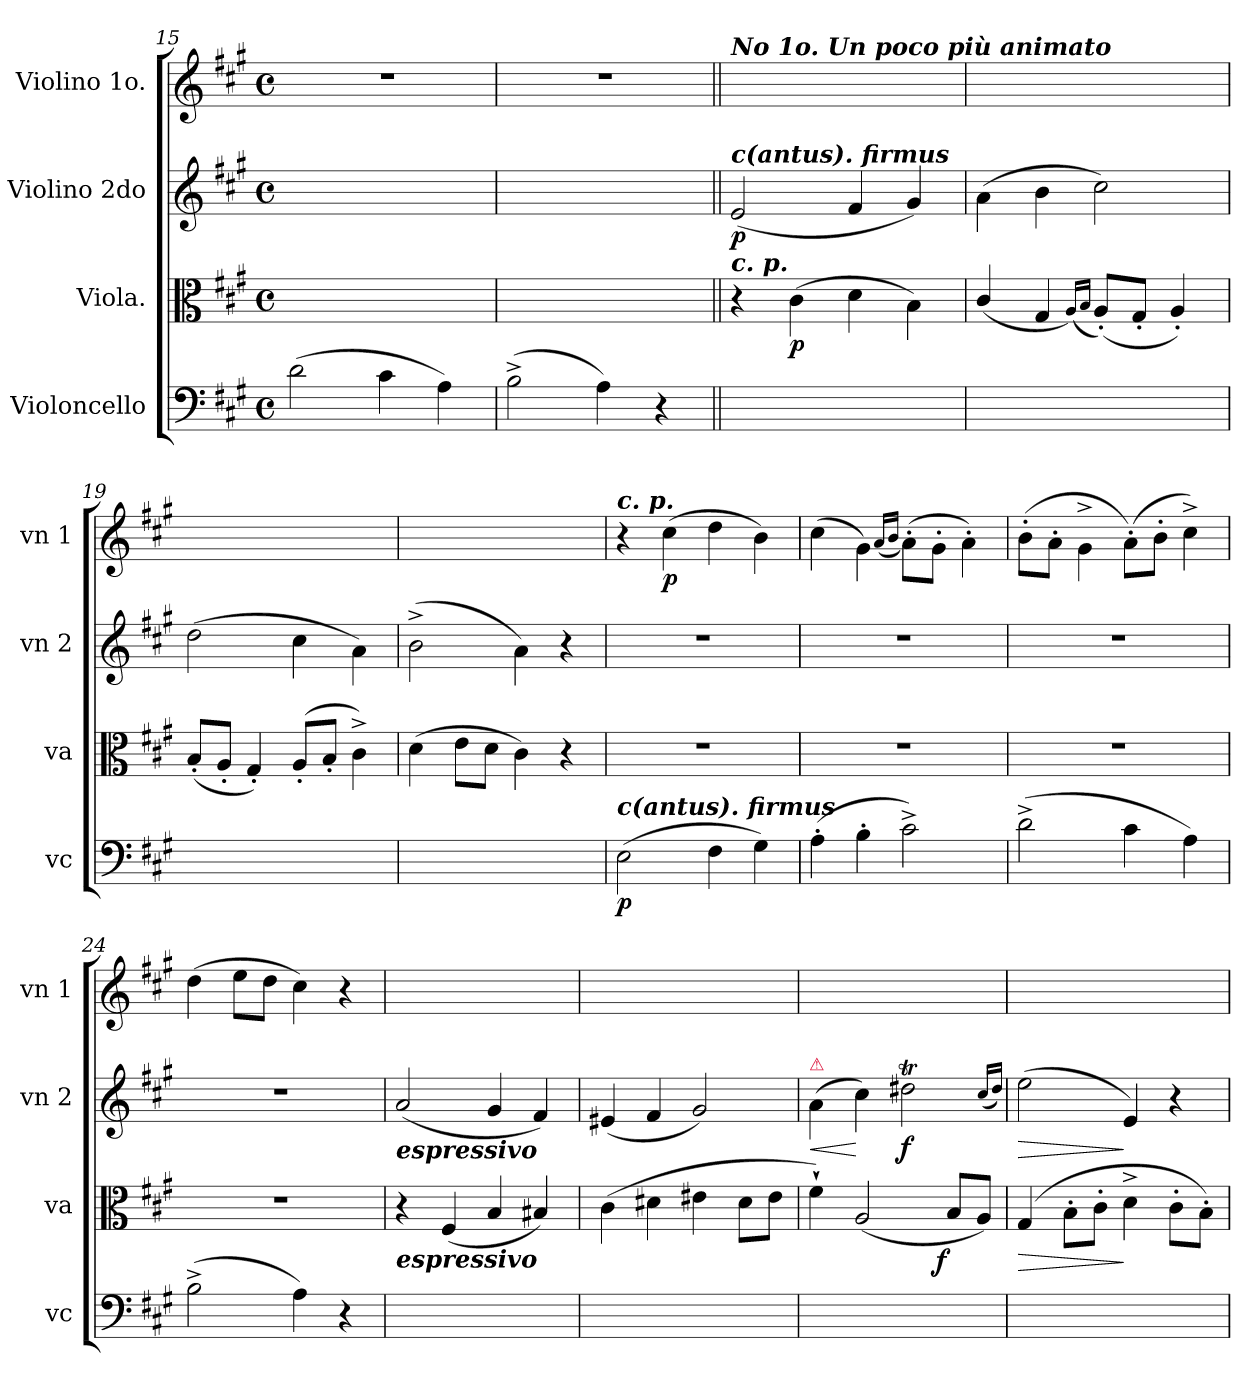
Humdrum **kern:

**kern	**dynam	**kern	**dynam	**kern	**dynam	**kern	**dynam
*part4	*part4	*part3	*part3	*part2	*part2	*part1	*part1
*staff4	*staff4	*staff3	*staff3	*staff2	*staff2	*staff1	*staff1
*I"Violoncello	*	*I"Viola.	*	*I"Violino 2do	*	*I"Violino 1o.	*
*I'vc	*	*I'va	*	*I'vn 2	*	*I'vn 1	*
*clefF4	*	*clefC3	*	*clefG2	*	*clefG2	*
*k[f#c#g#]	*	*k[f#c#g#]	*	*k[f#c#g#]	*	*k[f#c#g#]	*
*M4/4	*	*M4/4	*	*M4/4	*	*M4/4	*
*met(c)	*	*met(c)	*	*met(c)	*	*met(c)	*
=15	=15	=15	=15	=15	=15	=15	=15
(>2d\	.	1ryy	.	1ryy	.	1r	.
4c#\	.	.	.	.	.	.	.
4A\)	.	.	.	.	.	.	.
=16	=16	=16	=16	=16	=16	=16	=16
(>2B^<\	.	1ryy	.	1ryy	.	1r	.
4A\)	.	.	.	.	.	.	.
4r	.	.	.	.	.	.	.
=17||	=17||	=17||	=17||	=17||	=17||	=17||	=17||
!	!	!	!	!	!	!LO:TX:a:Bi:t=No 1o. Un poco più animato	!
!	!	!	!	!LO:TX:a:Bi:t=c(antus). firmus	!	!	!
!	!	!LO:TX:a:Bi:t=c. p.	!	!	!	!	!
1ryy	.	4r	.	(<2e/	p	1ryy	.
.	.	(>4c#\	p	.	.	.	.
.	.	4d\	.	4f#/	.	.	.
.	.	4B\)	.	4g#/)	.	.	.
=18	=18	=18	=18	=18	=18	=18	=18
1ryy	.	(<4c#/	.	(>4a\	.	1ryy	.
.	.	4G#/	.	4b\	.	.	.
.	.	(<16qqA/LL)	.	.	.	.	.
.	.	16qqB/JJ	.	.	.	.	.
.	.	(<8A'</L)	.	2cc#\)	.	.	.
.	.	8G#'</J	.	.	.	.	.
.	.	4A'</)	.	.	.	.	.
=19	=19	=19	=19	=19	=19	=19	=19
1ryy	.	(<8B'</L	.	(>2dd\	.	1ryy	.
.	.	8A'</J	.	.	.	.	.
.	.	4G#'</)	.	.	.	.	.
.	.	(>8A'>/L	.	4cc#\	.	.	.
.	.	8B'>/J	.	.	.	.	.
.	.	4c#^>\)	.	4a\)	.	.	.
=20	=20	=20	=20	=20	=20	=20	=20
1ryy	.	(>4d\	.	(>2b^<\	.	1ryy	.
.	.	8e\L	.	.	.	.	.
.	.	8d\J	.	.	.	.	.
.	.	4c#\)	.	4a\)	.	.	.
.	.	4r	.	4r	.	.	.
=21	=21	=21	=21	=21	=21	=21	=21
!	!	!	!	!	!	!LO:TX:a:Bi:t=c. p.	!
!LO:TX:a:Bi:t=c(antus). firmus	!	!	!	!	!	!	!
(>2E\	p	1r	.	1r	.	4r	.
.	.	.	.	.	.	(>4cc#\	p
4F#\	.	.	.	.	.	4dd\	.
4G#\)	.	.	.	.	.	4b\)	.
=22	=22	=22	=22	=22	=22	=22	=22
(>4A'>\	.	1r	.	1r	.	(>4cc#\	.
4B'>\	.	.	.	.	.	4g#\)	.
.	.	.	.	.	.	(<16qqa/LL	.
.	.	.	.	.	.	16qqb/JJ	.
2c#^<\)	.	.	.	.	.	(>8a'>\L)	.
.	.	.	.	.	.	8g#'>\J	.
.	.	.	.	.	.	4a'>\)	.
=23	=23	=23	=23	=23	=23	=23	=23
(>2d^<\	.	1r	.	1r	.	(>8b'>\L	.
.	.	.	.	.	.	8a'>\J	.
.	.	.	.	.	.	4g#^>\	.
4c#\	.	.	.	.	.	(>8a'>\L)	.
.	.	.	.	.	.	8b'>\J	.
4A\)	.	.	.	.	.	4cc#^>\)	.
=24	=24	=24	=24	=24	=24	=24	=24
(>2B^<\	.	1r	.	1r	.	(>4dd\	.
.	.	.	.	.	.	8ee\L	.
.	.	.	.	.	.	8dd\J	.
4A\)	.	.	.	.	.	4cc#\)	.
4r	.	.	.	.	.	4r	.
=25	=25	=25	=25	=25	=25	=25	=25
!	!	!	!	!LO:TX:b:Bi:t=espressivo	!	!	!
!	!	!LO:TX:b:Bi:t=espressivo	!	!	!	!	!
1ryy	.	4r	.	(<2a/	.	1ryy	.
.	.	(>4F#/	.	.	.	.	.
.	.	4B/	.	4g#/	.	.	.
.	.	4B#X/)	.	4f#/)	.	.	.
=26	=26	=26	=26	=26	=26	=26	=26
1ryy	.	(>4c#\	.	(<4e#X/	.	1ryy	.
.	.	4d#X\	.	4f#/	.	.	.
.	.	4e#X\	.	2g#/)	.	.	.
.	.	8d#\L	.	.	.	.	.
.	.	8e#\J	.	.	.	.	.
=27	=27	=27	=27	=27	=27	=27	=27
!	!	!	!	!LO:TX:a:color=crimson:t=⚠	!	!	!
!	!	!	!	!	!LO:HP:b	!	!
1ryy	.	4f#`>\)	.	(>4a\	<	1ryy	.
.	.	(<2A/	.	4cc#\)	[	.	.
.	.	.	.	2dd#Xt\	f	.	.
!	!	!	!LO:DY:b:rj	!	!	!	!
.	.	8B/L	f	.	.	.	.
.	.	8A/J)	.	.	.	.	.
.	.	.	.	(<16qqcc#/LL	.	.	.
.	.	.	.	16qqdd#/JJ)	.	.	.
=28	=28	=28	=28	=28	=28	=28	=28
!	!	!	!LO:HP:b	!	!LO:HP:b	!	!
1ryy	.	(4G#/	>	(>2eeTTT\	>	1ryy	.
.	.	8B'>\L	.	.	.	.	.
.	.	8c#'>\J	.	.	.	.	.
.	.	4d^>\	]	4e/)	]	.	.
.	.	8c#'>\L	.	4r	.	.	.
.	.	8B'>\J)	.	.	.	.	.
=	=	=	=	=	=	=	=
*-	*-	*-	*-	*-	*-	*-	*-
